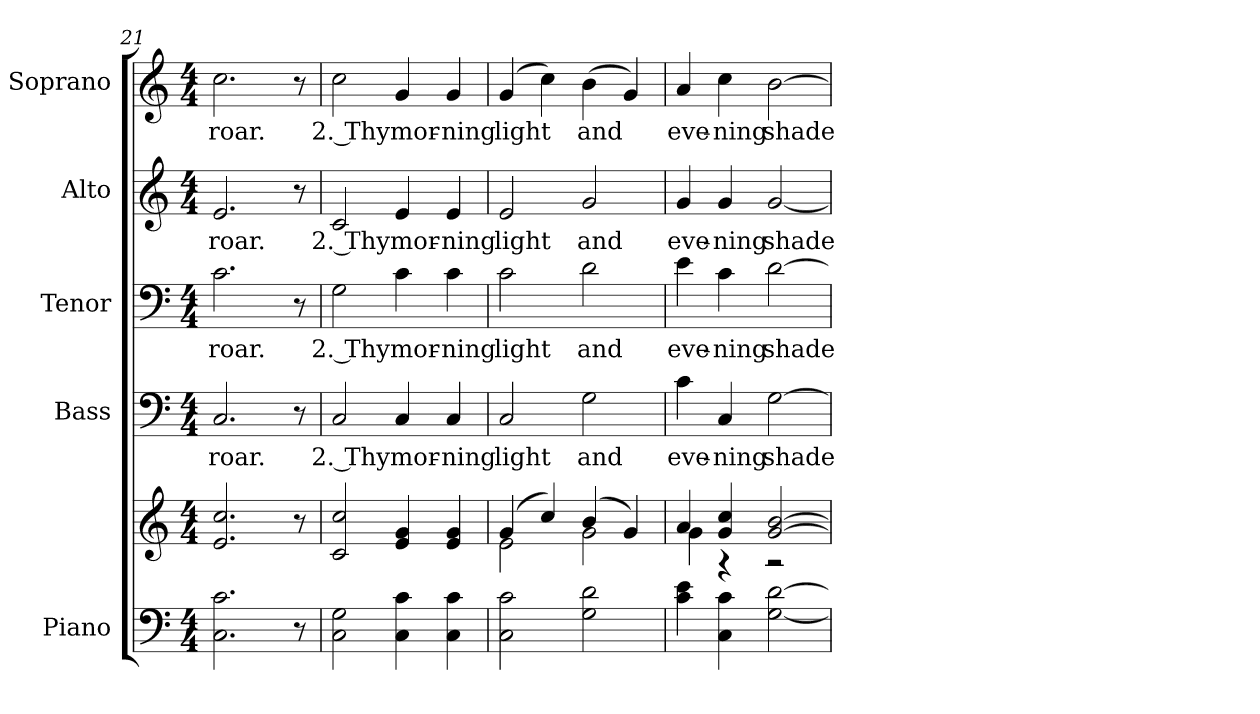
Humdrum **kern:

**kern	**kern	**kern	**text	**kern	**text	**kern	**text	**kern	**text
*part5	*part5	*part4	*part4	*part3	*part3	*part2	*part2	*part1	*part1
*staff6	*staff5	*staff4	*staff4	*staff3	*staff3	*staff2	*staff2	*staff1	*staff1
*I"Piano	*	*I"Bass	*	*I"Tenor	*	*I"Alto	*	*I"Soprano	*
*I'Pno.	*	*I'B.	*	*I'T.	*	*I'A.	*	*I'S.	*
*clefF4	*clefG2	*clefF4	*	*clefF4	*	*clefG2	*	*clefG2	*
*k[]	*k[]	*k[]	*	*k[]	*	*k[]	*	*k[]	*
*C:	*C:	*C:	*	*C:	*	*C:	*	*C:	*
*M4/4	*M4/4	*M4/4	*	*M4/4	*	*M4/4	*	*M4/4	*
=21	=21	=21	=21	=21	=21	=21	=21	=21	=21
!	!	!	!LO:LY:b:color=#000000	!	!	!	!	!	!
!	!	!	!	!	!LO:LY:b:color=#000000	!	!	!	!
!	!	!	!	!	!	!	!LO:LY:b:color=#000000	!	!
!	!	!	!	!	!	!	!	!	!LO:LY:b:color=#000000
2.Ci\ 2.ci	2.ei/ 2.cci	2.Ci/	roar.	2.ci\	roar.	2.ei/	roar.	2.cci\	roar.
8r	8r	8r	.	8r	.	8r	.	8r	.
=22	=22	=22	=22	=22	=22	=22	=22	=22	=22
!	!	!	!LO:LY:b:color=#000000	!	!	!	!	!	!
!	!	!	!	!	!LO:LY:b:color=#000000	!	!	!	!
!	!	!	!	!	!	!	!LO:LY:b:color=#000000	!	!
!	!	!	!	!	!	!	!	!	!LO:LY:b:color=#000000
2Ci\ 2Gi	2ci/ 2cci	2Ci/	2. Thy	2Gi\	2. Thy	2ci/	2. Thy	2cci\	2. Thy
!	!	!	!LO:LY:b:color=#000000	!	!	!	!	!	!
!	!	!	!	!	!LO:LY:b:color=#000000	!	!	!	!
!	!	!	!	!	!	!	!LO:LY:b:color=#000000	!	!
!	!	!	!	!	!	!	!	!	!LO:LY:b:color=#000000
4Ci\ 4ci	4ei/ 4gi	4Ci/	mor-	4ci\	mor-	4ei/	mor-	4gi/	mor-
!	!	!	!LO:LY:b:color=#000000	!	!	!	!	!	!
!	!	!	!	!	!LO:LY:b:color=#000000	!	!	!	!
!	!	!	!	!	!	!	!LO:LY:b:color=#000000	!	!
!	!	!	!	!	!	!	!	!	!LO:LY:b:color=#000000
4Ci\ 4ci	4ei/ 4gi	4Ci/	-ning	4ci\	-ning	4ei/	-ning	4gi/	-ning
!!LO:PB:g=z
=23	=23	=23	=23	=23	=23	=23	=23	=23	=23
*	*^	*	*	*	*	*	*	*	*
!	!	!	!	!LO:LY:b:color=#000000	!	!	!	!	!	!
!	!	!	!	!	!	!LO:LY:b:color=#000000	!	!	!	!
!	!	!	!	!	!	!	!	!LO:LY:b:color=#000000	!	!
!	!	!	!	!	!	!	!	!	!	!LO:LY:b:color=#000000
2Ci\ 2ci	(4gi/	2ei\	2Ci/	light	2ci\	light	2ei/	light	(4gi/	light
.	4cci/)	.	.	.	.	.	.	.	4cci\)	.
!	!	!	!	!LO:LY:b:color=#000000	!	!	!	!	!	!
!	!	!	!	!	!	!LO:LY:b:color=#000000	!	!	!	!
!	!	!	!	!	!	!	!	!LO:LY:b:color=#000000	!	!
!	!	!	!	!	!	!	!	!	!	!LO:LY:b:color=#000000
2Gi\ 2di	(4bi/	2gi\	2Gi\	and	2di\	and	2gi/	and	(4bi\	and
.	4gi/)	.	.	.	.	.	.	.	4gi/)	.
=24	=24	=24	=24	=24	=24	=24	=24	=24	=24	=24
!	!	!	!	!LO:LY:b:color=#000000	!	!	!	!	!	!
!	!	!	!	!	!	!LO:LY:b:color=#000000	!	!	!	!
!	!	!	!	!	!	!	!	!LO:LY:b:color=#000000	!	!
!	!	!	!	!	!	!	!	!	!	!LO:LY:b:color=#000000
4ci\ 4ei	4ai/	4gi\	4ci\	eve-	4ei\	eve-	4gi/	eve-	4ai/	eve-
!	!	!	!	!LO:LY:b:color=#000000	!	!	!	!	!	!
!	!	!	!	!	!	!LO:LY:b:color=#000000	!	!	!	!
!	!	!	!	!	!	!	!	!LO:LY:b:color=#000000	!	!
!	!	!	!	!	!	!	!	!	!	!LO:LY:b:color=#000000
4Ci\ 4ci	4gi/ 4cci	4r	4Ci/	-ning	4ci\	-ning	4gi/	-ning	4cci\	-ning
!	!	!	!	!LO:LY:b:color=#000000	!	!	!	!	!	!
!	!	!	!	!	!	!LO:LY:b:color=#000000	!	!	!	!
!	!	!	!	!	!	!	!	!LO:LY:b:color=#000000	!	!
!	!	!	!	!	!	!	!	!	!	!LO:LY:b:color=#000000
[<2Gi\ [>2di	[>2gi/ [>2bi	2r	[>2Gi\	shade	[>2di\	shade	[<2gi/	shade	[>2bi\	shade
*	*v	*v	*	*	*	*	*	*	*	*
=	=	=	=	=	=	=	=	=	=
*-	*-	*-	*-	*-	*-	*-	*-	*-	*-
